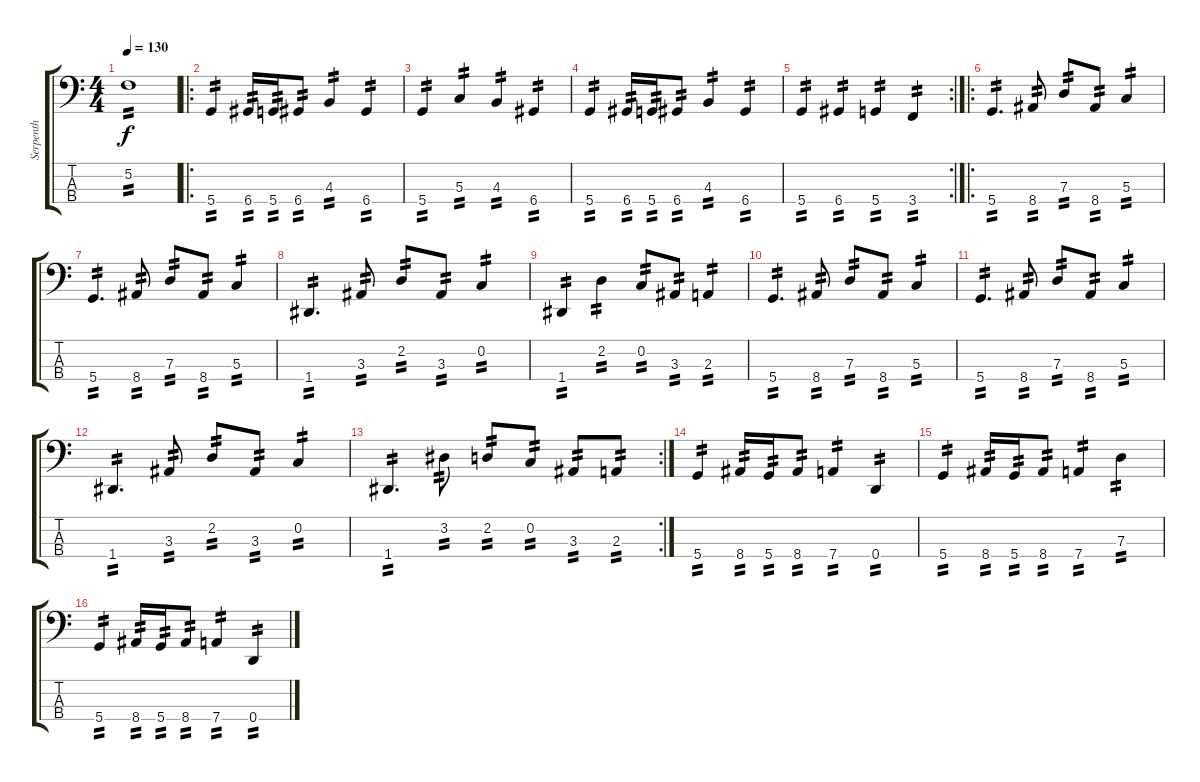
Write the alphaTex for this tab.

\track ("Serpenth" "Serpenth") {instrument electricbassfinger}
\staff {score tabs}
\tuning (F2 C2 G1 D1) {hide}
\ts (4 4)
\tempo 130
\clef f4
\ks c
5.2.1{tp 2 dy f} |
\ro
5.4.4{tp 2} 6.4.16{tp 2} 5.4.16{tp 2} 6.4.8{tp 2} 4.3.4{tp 2} 6.4.4{tp 2} |
5.4.4{tp 2} 5.3.4{tp 2} 4.3.4{tp 2} 6.4.4{tp 2} |
5.4.4{tp 2} 6.4.16{tp 2} 5.4.16{tp 2} 6.4.8{tp 2} 4.3.4{tp 2} 6.4.4{tp 2} |
\rc 2
5.4.4{tp 2} 6.4.4{tp 2} 5.4.4{tp 2} 3.4.4{tp 2} |
\ro
5.4.4{d tp 2} 8.4.8{tp 2} 7.3.8{tp 2} 8.4.8{tp 2} 5.3.4{tp 2} |
5.4.4{d tp 2} 8.4.8{tp 2} 7.3.8{tp 2} 8.4.8{tp 2} 5.3.4{tp 2} |
1.4.4{d tp 2} 3.3.8{tp 2} 2.2.8{tp 2} 3.3.8{tp 2} 0.2.4{tp 2} |
1.4.4{tp 2} 2.2.4{tp 2} 0.2.8{tp 2} 3.3.8{tp 2} 2.3.4{tp 2} |
5.4.4{d tp 2} 8.4.8{tp 2} 7.3.8{tp 2} 8.4.8{tp 2} 5.3.4{tp 2} |
5.4.4{d tp 2} 8.4.8{tp 2} 7.3.8{tp 2} 8.4.8{tp 2} 5.3.4{tp 2} |
1.4.4{d tp 2} 3.3.8{tp 2} 2.2.8{tp 2} 3.3.8{tp 2} 0.2.4{tp 2} |
\rc 2
1.4.4{d tp 2} 3.2.8{tp 2} 2.2.8{tp 2} 0.2.8{tp 2} 3.3.8{tp 2} 2.3.8{tp 2} |
5.4.4{tp 2} 8.4.16{tp 2} 5.4.16{tp 2} 8.4.8{tp 2} 7.4.4{tp 2} 0.4.4{tp 2} |
5.4.4{tp 2} 8.4.16{tp 2} 5.4.16{tp 2} 8.4.8{tp 2} 7.4.4{tp 2} 7.3.4{tp 2} |
5.4.4{tp 2} 8.4.16{tp 2} 5.4.16{tp 2} 8.4.8{tp 2} 7.4.4{tp 2} 0.4.4{tp 2}
